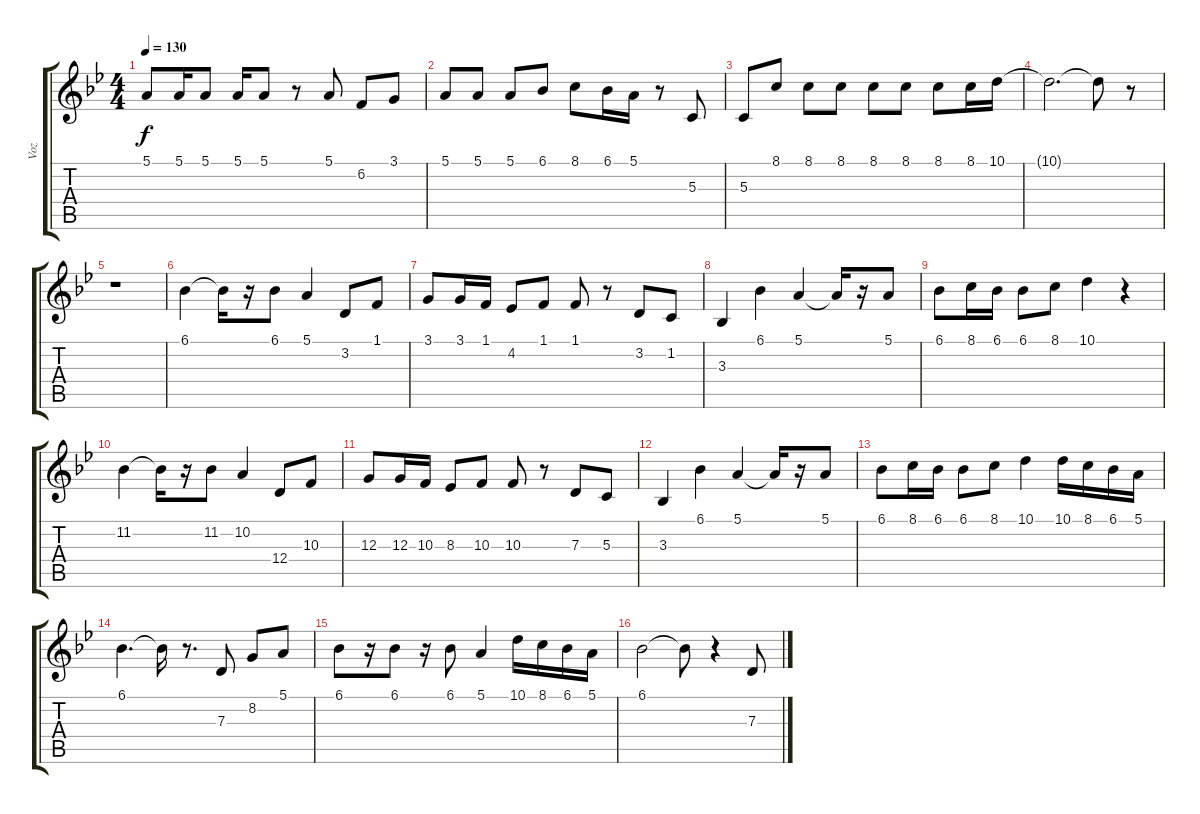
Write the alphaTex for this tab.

\track ("Voz" "Voz") {instrument clarinet}
\staff {score tabs}
\tuning (E4 B3 G3 D3 A2 E2) {hide}
\ts (4 4)
\tempo 130
\clef g2
\ks gminor
5.1.8{dy f} 5.1.16 5.1.8 5.1.16 5.1.8 r.8 5.1.8 6.2.8 3.1.8 |
5.1.8 5.1.8 5.1.8 6.1.8 8.1.8 6.1.16 5.1.16 r.8 5.3.8 |
5.3.8 8.1.8 8.1.8 8.1.8 8.1.8 8.1.8 8.1.8 8.1.16 10.1.16 |
10.1{t}.2{d} 10.1{t}.8 r.8 |
r.1 |
6.1.4 6.1{t}.16 r.16 6.1.8 5.1.4 3.2.8 1.1.8 |
3.1.8 3.1.16 1.1.16 4.2.8 1.1.8 1.1.8 r.8 3.2.8 1.2.8 |
3.3.4 6.1.4 5.1.4 5.1{t}.16 r.16 5.1.8 |
6.1.8 8.1.16 6.1.16 6.1.8 8.1.8 10.1.4 r.4 |
11.2.4 11.2{t}.16 r.16 11.2.8 10.2.4 12.4.8 10.3.8 |
12.3.8 12.3.16 10.3.16 8.3.8 10.3.8 10.3.8 r.8 7.3.8 5.3.8 |
3.3.4 6.1.4 5.1.4 5.1{t}.16 r.16 5.1.8 |
6.1.8 8.1.16 6.1.16 6.1.8 8.1.8 10.1.4 10.1.16 8.1.16 6.1.16 5.1.16 |
6.1.4{d} 6.1{t}.16 r.8{d} 7.3.8 8.2.8 5.1.8 |
6.1.8 r.16 6.1.8 r.16 6.1.8 5.1.4 10.1.16 8.1.16 6.1.16 5.1.16 |
6.1.2 6.1{t}.8 r.4 7.3.8
